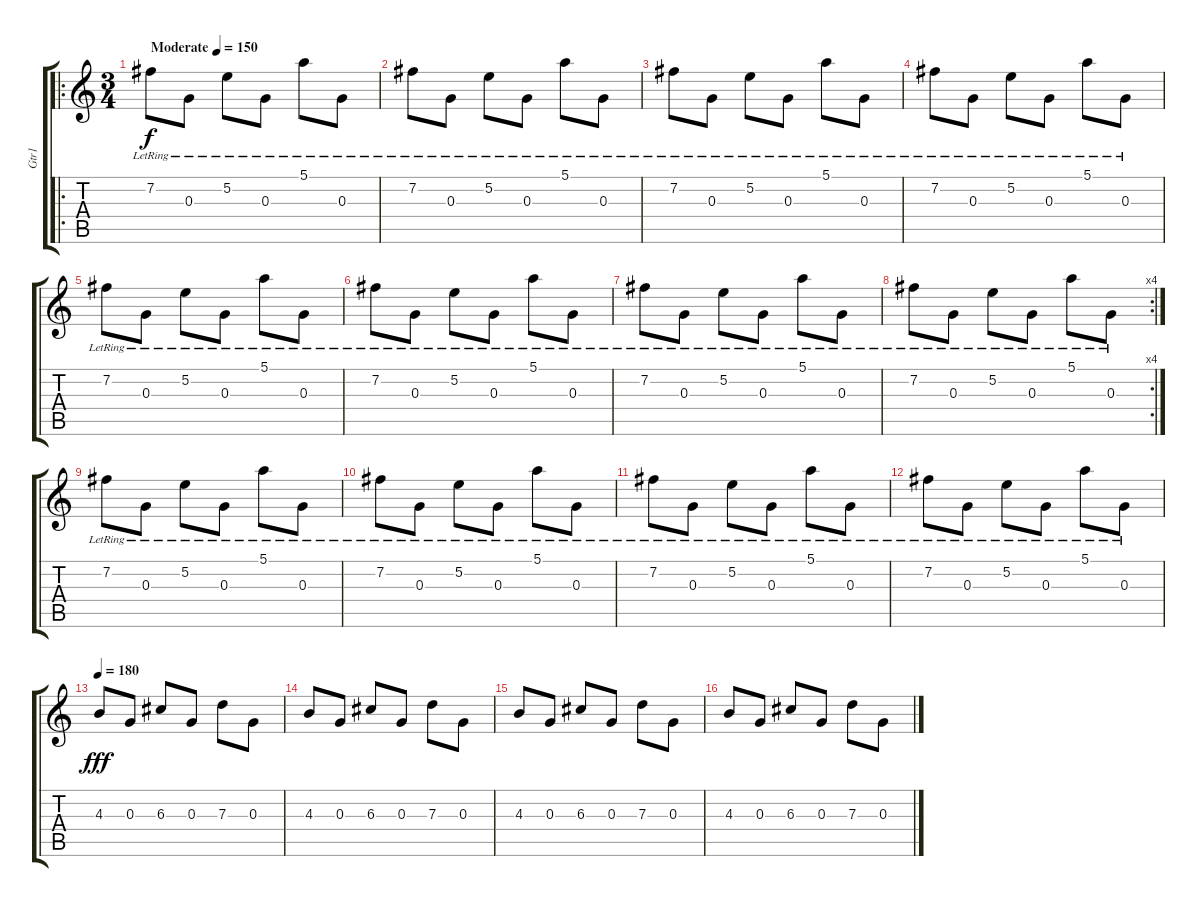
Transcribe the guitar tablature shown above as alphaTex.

\track ("Gtr1" "Gtr1") {instrument electricguitarjazz}
\staff {score tabs}
\tuning (E4 B3 G3 D3 A2 D2) {hide}
\ro
\ts (3 4)
\tempo (150 "Moderate")
\clef g2
\ks c
7.2{lr}.8{dy f instrument electricguitarjazz} 0.3{lr}.8 5.2{lr}.8 0.3{lr}.8 5.1{lr}.8 0.3{lr}.8 |
7.2{lr}.8 0.3{lr}.8 5.2{lr}.8 0.3{lr}.8 5.1{lr}.8 0.3{lr}.8 |
7.2{lr}.8 0.3{lr}.8 5.2{lr}.8 0.3{lr}.8 5.1{lr}.8 0.3{lr}.8 |
7.2{lr}.8 0.3{lr}.8 5.2{lr}.8 0.3{lr}.8 5.1{lr}.8 0.3{lr}.8 |
7.2{lr}.8 0.3{lr}.8 5.2{lr}.8 0.3{lr}.8 5.1{lr}.8 0.3{lr}.8 |
7.2{lr}.8 0.3{lr}.8 5.2{lr}.8 0.3{lr}.8 5.1{lr}.8 0.3{lr}.8 |
7.2{lr}.8 0.3{lr}.8 5.2{lr}.8 0.3{lr}.8 5.1{lr}.8 0.3{lr}.8 |
\rc 4
7.2{lr}.8 0.3{lr}.8 5.2{lr}.8 0.3{lr}.8 5.1{lr}.8 0.3{lr}.8 |
7.2{lr}.8 0.3{lr}.8 5.2{lr}.8 0.3{lr}.8 5.1{lr}.8 0.3{lr}.8 |
7.2{lr}.8 0.3{lr}.8 5.2{lr}.8 0.3{lr}.8 5.1{lr}.8 0.3{lr}.8 |
7.2{lr}.8 0.3{lr}.8 5.2{lr}.8 0.3{lr}.8 5.1{lr}.8 0.3{lr}.8 |
7.2{lr}.8 0.3{lr}.8 5.2{lr}.8 0.3{lr}.8 5.1{lr}.8 0.3{lr}.8 |
\tempo 200
\tempo 180
4.3.8{dy fff instrument distortionguitar} 0.3.8 6.3.8 0.3.8 7.3.8 0.3.8 |
4.3.8 0.3.8 6.3.8 0.3.8 7.3.8 0.3.8 |
4.3.8 0.3.8 6.3.8 0.3.8 7.3.8 0.3.8 |
4.3.8 0.3.8 6.3.8 0.3.8 7.3.8 0.3.8
